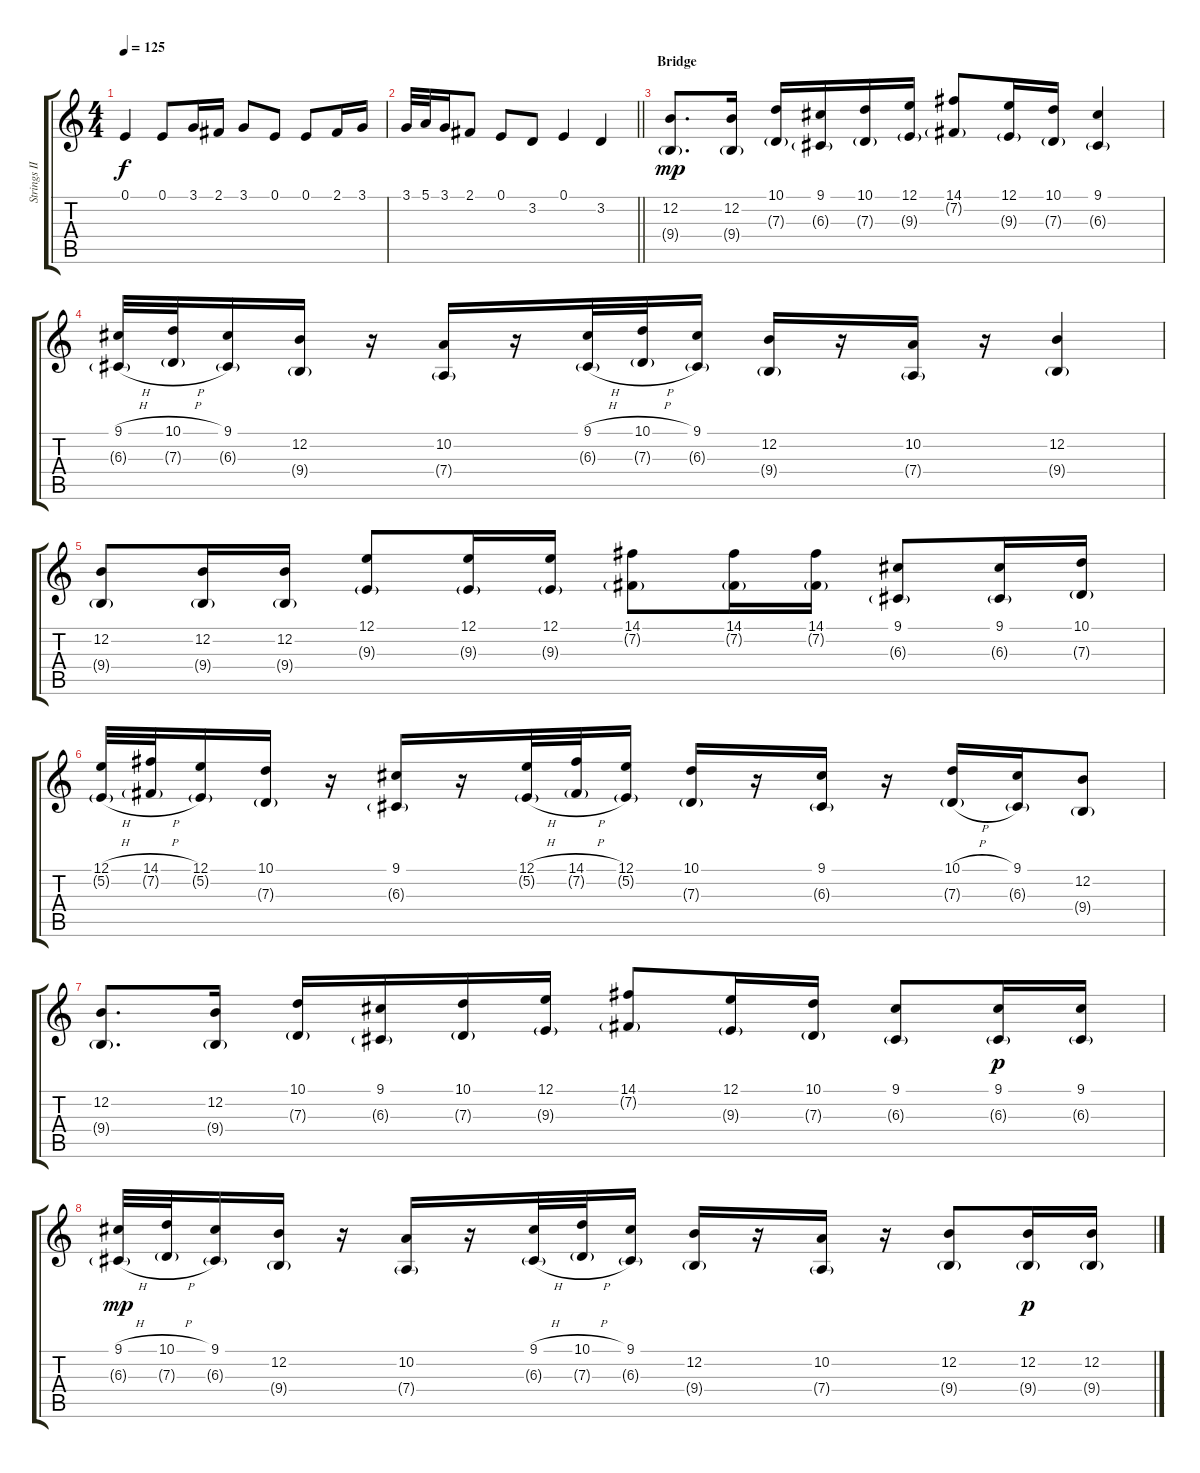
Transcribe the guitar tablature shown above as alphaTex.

\track ("Strings II" "Strings II") {instrument stringensemble2}
\staff {score tabs}
\tuning (E4 B3 G3 D3 A2 E2) {hide}
\ts (4 4)
\tempo 125
\clef g2
\ks c
0.1.4{dy f} 0.1.8 3.1.16 2.1.16 3.1.8 0.1.8 0.1.8 2.1.16 3.1.16 |
\barLineRight lightlight
3.1.32 5.1.32 3.1.16 2.1.8 0.1.8 3.2.8 0.1.4 3.2.4 |
\section ("" "Bridge")
(12.2 9.4{g}).8{d dy mp volume 7 balance 9 instrument stringensemble2} (12.2 9.4{g}).16 (10.1 7.3{g}).16 (9.1 6.3{g}).16 (10.1 7.3{g}).16 (12.1 9.3{g}).16 (14.1 7.2{g}).8 (12.1 9.3{g}).16 (10.1 7.3{g}).16 (9.1 6.3{g}).4 |
(9.1{h} 6.3{h g}).32 (10.1{h} 7.3{h g}).32 (9.1 6.3{g}).16 (12.2 9.4{g}).16 r.16 (10.2 7.4{g}).16 r.16 (9.1{h} 6.3{h g}).32 (10.1{h} 7.3{h g}).32 (9.1 6.3{g}).16 (12.2 9.4{g}).16 r.16 (10.2 7.4{g}).16 r.16 (12.2 9.4{g}).4 |
(12.2 9.4{g}).8 (12.2 9.4{g}).16 (12.2 9.4{g}).16 (12.1 9.3{g}).8 (12.1 9.3{g}).16 (12.1 9.3{g}).16 (14.1 7.2{g}).8 (14.1 7.2{g}).16 (14.1 7.2{g}).16 (9.1 6.3{g}).8 (9.1 6.3{g}).16 (10.1 7.3{g}).16 |
(12.1{h} 5.2{h g}).32 (14.1{h} 7.2{h g}).32 (12.1 5.2{g}).16 (10.1 7.3{g}).16 r.16 (9.1 6.3{g}).16 r.16 (12.1{h} 5.2{h g}).32 (14.1{h} 7.2{h g}).32 (12.1 5.2{g}).16 (10.1 7.3{g}).16 r.16 (9.1 6.3{g}).16 r.16 (10.1{h} 7.3{h g}).16 (9.1 6.3{g}).16 (12.2 9.4{g}).8 |
(12.2 9.4{g}).8{d} (12.2 9.4{g}).16 (10.1 7.3{g}).16 (9.1 6.3{g}).16 (10.1 7.3{g}).16 (12.1 9.3{g}).16 (14.1 7.2{g}).8 (12.1 9.3{g}).16 (10.1 7.3{g}).16 (9.1 6.3{g}).8 (9.1 6.3{g}).16{dy p} (9.1 6.3{g}).16 |
(9.1{h} 6.3{h g}).32{dy mp} (10.1{h} 7.3{h g}).32 (9.1 6.3{g}).16 (12.2 9.4{g}).16 r.16 (10.2 7.4{g}).16 r.16 (9.1{h} 6.3{h g}).32 (10.1{h} 7.3{h g}).32 (9.1 6.3{g}).16 (12.2 9.4{g}).16 r.16 (10.2 7.4{g}).16 r.16 (12.2 9.4{g}).8 (12.2 9.4{g}).16{dy p} (12.2 9.4{g}).16
